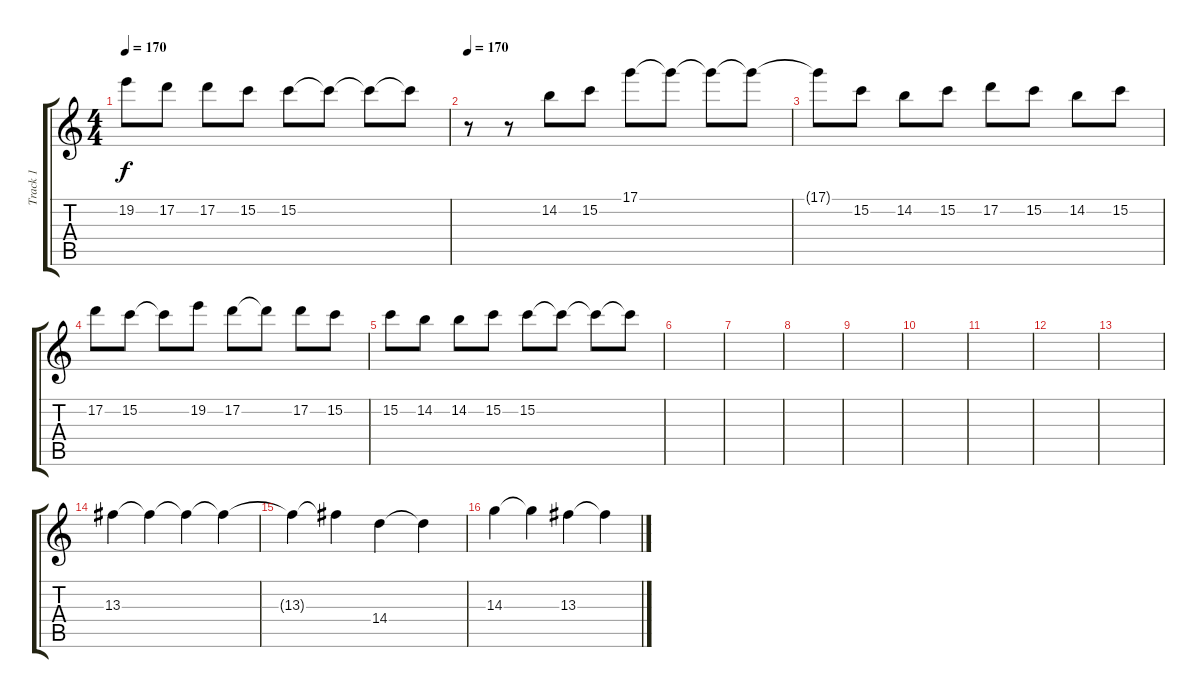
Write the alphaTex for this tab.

\track ("Track 1" "Track 1") {instrument distortionguitar}
\staff {score tabs}
\tuning (D4 A3 F3 C3 G2 C2) {hide}
\ts (4 4)
\tempo 170
\clef g2
\ks c
19.2.8{dy f} 17.2.8 17.2.8 15.2.8 15.2.8 15.2{t}.8 15.2{t}.8 15.2{t}.8 |
\tempo 170
r.8 r.8 14.2.8 15.2.8 17.1.8 17.1{t}.8 17.1{t}.8 17.1{t}.8 |
17.1{t}.8 15.2.8 14.2.8 15.2.8 17.2.8 15.2.8 14.2.8 15.2.8 |
17.2.8 15.2.8 15.2{t}.8 19.2.8 17.2.8 17.2{t}.8 17.2.8 15.2.8 |
15.2.8 14.2.8 14.2.8 15.2.8 15.2.8 15.2{t}.8 15.2{t}.8 15.2{t}.8 |
|
|
|
|
|
|
|
|
13.3.4 13.3{t}.4 13.3{t}.4 13.3{t}.4 |
13.3{t}.4 13.3{t}.4 14.4.4 14.4{t}.4 |
14.3.4 14.3{t}.4 13.3.4 13.3{t}.4
